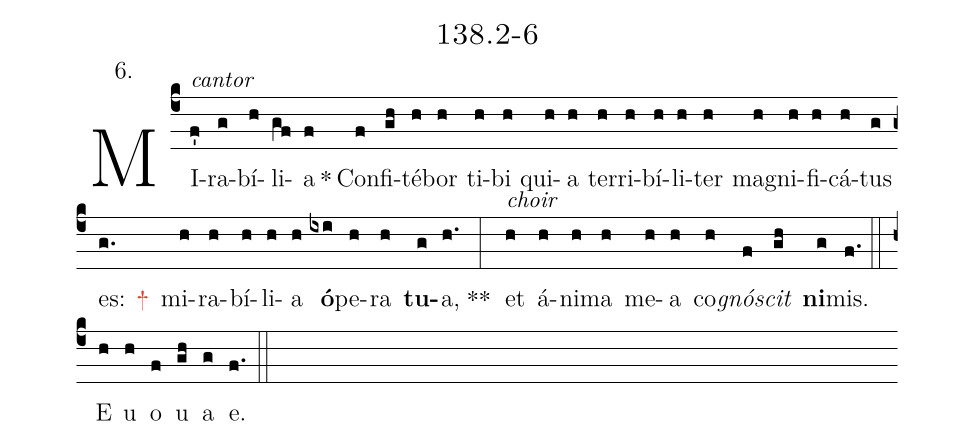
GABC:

name: 138.2-6;
annotation: 6.;
%%
(c4)<alt>cantor</alt>MI(f')ra(g)bí(h)li(gf)a(f) *()Con(f)fi(gh)té(h)bor(h) ti(h)bi(h) qui(h)a(h) ter(h)ri(h)bí(h)li(h)ter(h) ma(h)gni(h)fi(h)cá(h)tus(g) es: <c>+</c>(g.) mi(h)ra(h)bí(h)li(h)a(h) <b>ó</b>(ixi)pe(h)ra(h) <b>tu</b>(g)a,(h.) **(:)<alt>choir</alt> et(h) á(h)ni(h)ma(h) me(h)a(h) co(h)<i>gnó</i>(f)<i>scit</i>(gh) <b>ni</b>(g)mis.(f.) (::) E(h) u(h) o(f) u(gh) a(g) e.(f.) (::)
